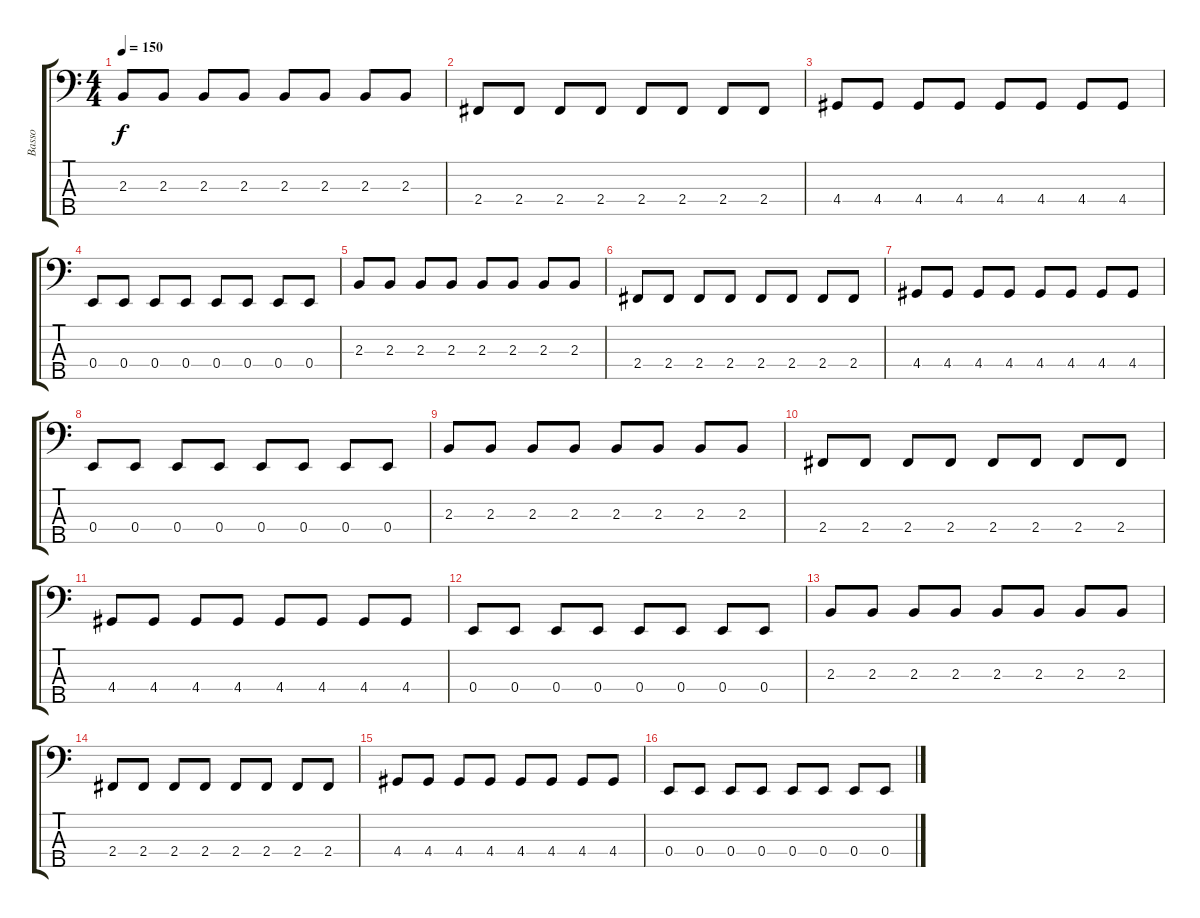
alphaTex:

\track ("Basso" "Basso") {instrument electricbassfinger}
\staff {score tabs}
\tuning (G2 D2 A1 E1 B0) {hide}
\ts (4 4)
\tempo 150
\clef f4
\ks c
2.3.8{dy f} 2.3.8 2.3.8 2.3.8 2.3.8 2.3.8 2.3.8 2.3.8 |
2.4.8 2.4.8 2.4.8 2.4.8 2.4.8 2.4.8 2.4.8 2.4.8 |
4.4.8 4.4.8 4.4.8 4.4.8 4.4.8 4.4.8 4.4.8 4.4.8 |
0.4.8 0.4.8 0.4.8 0.4.8 0.4.8 0.4.8 0.4.8 0.4.8 |
2.3.8 2.3.8 2.3.8 2.3.8 2.3.8 2.3.8 2.3.8 2.3.8 |
2.4.8 2.4.8 2.4.8 2.4.8 2.4.8 2.4.8 2.4.8 2.4.8 |
4.4.8 4.4.8 4.4.8 4.4.8 4.4.8 4.4.8 4.4.8 4.4.8 |
0.4.8 0.4.8 0.4.8 0.4.8 0.4.8 0.4.8 0.4.8 0.4.8 |
2.3.8 2.3.8 2.3.8 2.3.8 2.3.8 2.3.8 2.3.8 2.3.8 |
2.4.8 2.4.8 2.4.8 2.4.8 2.4.8 2.4.8 2.4.8 2.4.8 |
4.4.8 4.4.8 4.4.8 4.4.8 4.4.8 4.4.8 4.4.8 4.4.8 |
0.4.8 0.4.8 0.4.8 0.4.8 0.4.8 0.4.8 0.4.8 0.4.8 |
2.3.8 2.3.8 2.3.8 2.3.8 2.3.8 2.3.8 2.3.8 2.3.8 |
2.4.8 2.4.8 2.4.8 2.4.8 2.4.8 2.4.8 2.4.8 2.4.8 |
4.4.8 4.4.8 4.4.8 4.4.8 4.4.8 4.4.8 4.4.8 4.4.8 |
0.4.8 0.4.8 0.4.8 0.4.8 0.4.8 0.4.8 0.4.8 0.4.8
